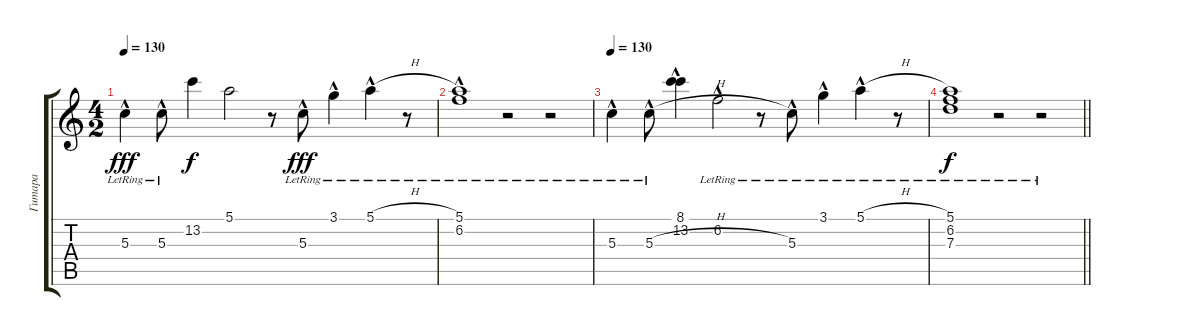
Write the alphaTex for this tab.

\track ("Гитара" "Гитара") {instrument acousticguitarnylon}
\staff {score tabs}
\tuning (E4 B3 G3 D3 A2 E2) {hide}
\ts (4 2)
\tempo 130
\clef g2
\ks c
5.3{hac lr}.4{dy fff volume 16 instrument electricguitarclean} 5.3{hac lr}.8 13.2.4{dy f} 5.1.2 r.8 5.3{hac lr}.8{dy fff} 3.1{hac lr}.4 5.1{h hac lr}.4 r.8 |
(5.1{hac} 6.2{hac lr}).1 r.2 r.2 |
\tempo 130
5.3{hac lr}.4{volume 16 instrument electricguitarclean} 5.3{h hac lr}.8 (8.1{hac} 13.2).4 6.2{hac lr}.2 r.8 5.3{hac lr}.8 3.1{hac lr}.4 5.1{h hac lr}.4 r.8 |
\barLineRight lightlight
(5.1{lr} 6.2{lr} 7.3{lr}).1{dy f} r.2 r.2
